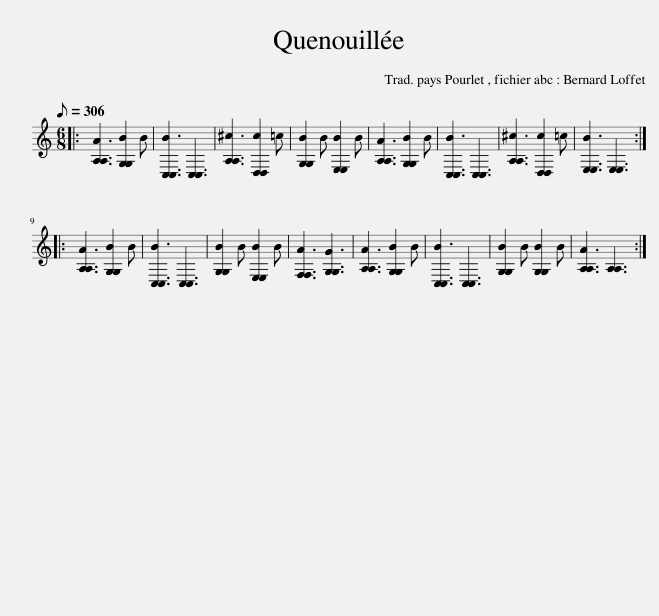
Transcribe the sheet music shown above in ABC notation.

X:1
L:1/8
Q:1/8=306
M:6/8
I:linebreak $
K:C
V:1 treble
V:1
|: [A,A,A]3 [G,G,B]2 B | [C,C,B]3 [C,C,]3 | [A,A,^c]3 [D,D,c]2 =c | [G,G,B]2 B [E,E,B]2 B | [A,A,A]3 [G,G,B]2 B | %5
 [C,C,B]3 [C,C,]3 | [A,A,^c]3 [D,D,c]2 =c | [E,E,B]3 [E,E,]3 ::$ [A,A,A]3 [G,G,B]2 B | [C,C,B]3 [C,C,]3 | %10
 [G,G,B]2 B [E,E,B]2 B | [F,F,A]3 [G,G,G]3 | [A,A,A]3 [G,G,B]2 B | [C,C,B]3 [C,C,]3 | [G,G,B]2 B [G,G,B]2 B | %15
 [A,A,A]3 [A,A,]3 :| %16
